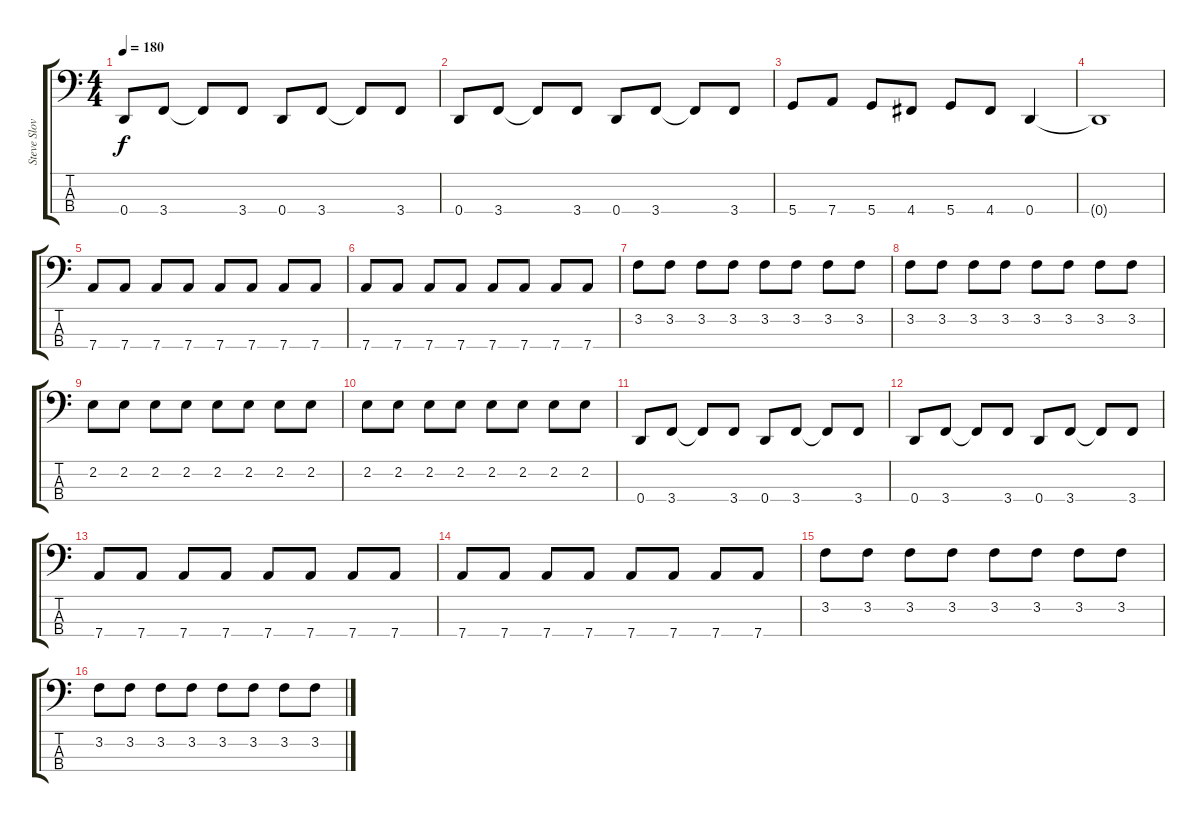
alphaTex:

\track ("Steve Slovisky" "Steve Slov") {instrument electricbasspick}
\staff {score tabs}
\tuning (G2 D2 A1 D1) {hide}
\ts (4 4)
\tempo 180
\clef f4
\ks c
0.4.8{dy f instrument electricbasspick} 3.4.8 3.4{t}.8 3.4.8 0.4.8 3.4.8 3.4{t}.8 3.4.8 |
0.4.8 3.4.8 3.4{t}.8 3.4.8 0.4.8 3.4.8 3.4{t}.8 3.4.8 |
5.4.8 7.4.8 5.4.8 4.4.8 5.4.8 4.4.8 0.4.4 |
0.4{t}.1 |
7.4.8 7.4.8 7.4.8 7.4.8 7.4.8 7.4.8 7.4.8 7.4.8 |
7.4.8 7.4.8 7.4.8 7.4.8 7.4.8 7.4.8 7.4.8 7.4.8 |
3.2.8 3.2.8 3.2.8 3.2.8 3.2.8 3.2.8 3.2.8 3.2.8 |
3.2.8 3.2.8 3.2.8 3.2.8 3.2.8 3.2.8 3.2.8 3.2.8 |
2.2.8 2.2.8 2.2.8 2.2.8 2.2.8 2.2.8 2.2.8 2.2.8 |
2.2.8 2.2.8 2.2.8 2.2.8 2.2.8 2.2.8 2.2.8 2.2.8 |
0.4.8 3.4.8 3.4{t}.8 3.4.8 0.4.8 3.4.8 3.4{t}.8 3.4.8 |
0.4.8 3.4.8 3.4{t}.8 3.4.8 0.4.8 3.4.8 3.4{t}.8 3.4.8 |
7.4.8 7.4.8 7.4.8 7.4.8 7.4.8 7.4.8 7.4.8 7.4.8 |
7.4.8 7.4.8 7.4.8 7.4.8 7.4.8 7.4.8 7.4.8 7.4.8 |
3.2.8 3.2.8 3.2.8 3.2.8 3.2.8 3.2.8 3.2.8 3.2.8 |
3.2.8 3.2.8 3.2.8 3.2.8 3.2.8 3.2.8 3.2.8 3.2.8
